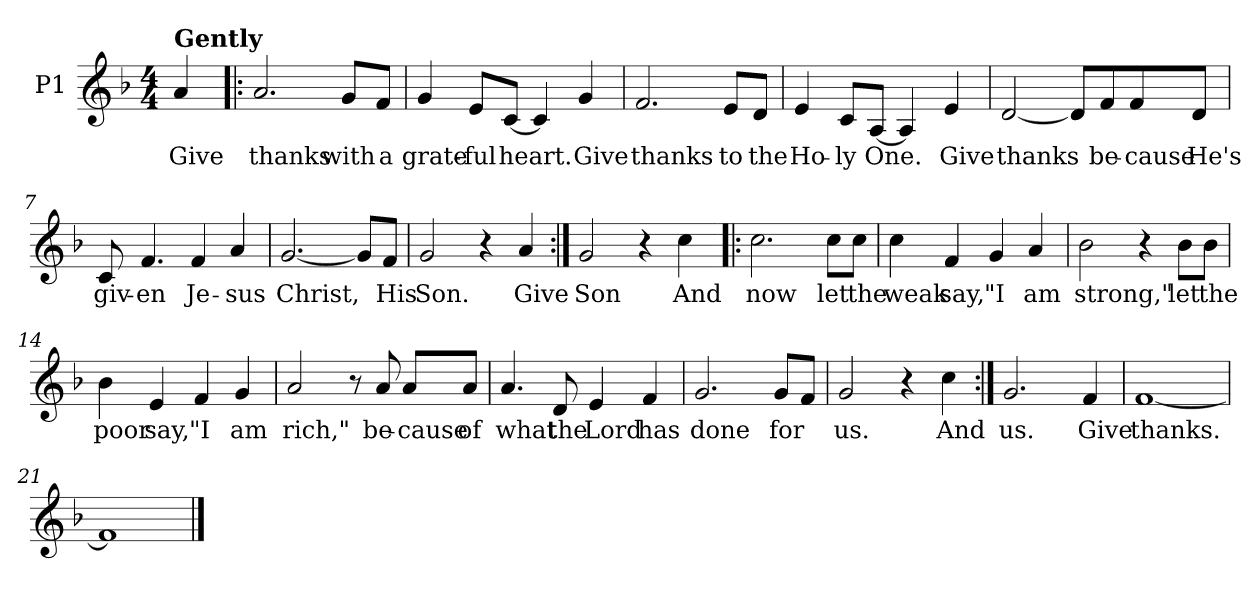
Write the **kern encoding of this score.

**kern	**text
*part1	*part1
*staff1	*staff1
*I"P1	*
!!LO:PB:g=z
*clefG2	*
*k[b-]	*
*F:	*
*M4/4	*
=1	=1
!LO:TX:a:B:t=Gently	!
!	!LO:LY:b:color=#000000
4ai/	Give
=2!|:	=2!|:
!	!LO:LY:b:color=#000000
2.ai/	thanks
!	!LO:LY:b:color=#000000
8gi/L	with
!	!LO:LY:b:color=#000000
8fi/J	a
=3	=3
!	!LO:LY:b:color=#000000
4gi/	grate-
!	!LO:LY:b:color=#000000
8ei/L	-ful
!	!LO:LY:b:color=#000000
[<8ci/J	heart.
4ci/]	.
!	!LO:LY:b:color=#000000
4gi/	Give
!!LO:LB:g=z
=4	=4
!	!LO:LY:b:color=#000000
2.fi/	thanks
!	!LO:LY:b:color=#000000
8ei/L	to
!	!LO:LY:b:color=#000000
8di/J	the
=5	=5
!	!LO:LY:b:color=#000000
4ei/	Ho-
!	!LO:LY:b:color=#000000
8ci/L	-ly
!	!LO:LY:b:color=#000000
[<8Ai/J	One.
4Ai/]	.
!	!LO:LY:b:color=#000000
4ei/	Give
=6	=6
!	!LO:LY:b:color=#000000
[<2di/	thanks
8di/L]	.
!	!LO:LY:b:color=#000000
8fi/	be-
!	!LO:LY:b:color=#000000
8fi/	-cause
!	!LO:LY:b:color=#000000
8di/J	He's
!!LO:LB:g=z
=7	=7
!	!LO:LY:b:color=#000000
8ci/	giv-
!	!LO:LY:b:color=#000000
4.fi/	-en
!	!LO:LY:b:color=#000000
4fi/	Je-
!	!LO:LY:b:color=#000000
4ai/	-sus
=8	=8
!	!LO:LY:b:color=#000000
[<2.gi/	Christ,
8gi/L]	.
!	!LO:LY:b:color=#000000
8fi/J	His
=9	=9
!	!LO:LY:b:color=#000000
2gi/	Son.
4r	.
!	!LO:LY:b:color=#000000
4ai/	Give
!!LO:LB:g=z
=10:|!	=10:|!
!	!LO:LY:b:color=#000000
2gi/	Son
4r	.
!	!LO:LY:b:color=#000000
4cci\	And
=11!|:	=11!|:
!	!LO:LY:b:color=#000000
2.cci\	now
!	!LO:LY:b:color=#000000
8cci\L	let
!	!LO:LY:b:color=#000000
8cci\J	the
=12	=12
!	!LO:LY:b:color=#000000
4cci\	weak
!	!LO:LY:b:color=#000000
4fi/	say,
!	!LO:LY:b:color=#000000
4gi/	"I
!	!LO:LY:b:color=#000000
4ai/	am
!!LO:LB:g=z
=13	=13
!	!LO:LY:b:color=#000000
2b-i\	strong,"
4r	.
!	!LO:LY:b:color=#000000
8b-i\L	let
!	!LO:LY:b:color=#000000
8b-i\J	the
=14	=14
!	!LO:LY:b:color=#000000
4b-i\	poor
!	!LO:LY:b:color=#000000
4ei/	say,
!	!LO:LY:b:color=#000000
4fi/	"I
!	!LO:LY:b:color=#000000
4gi/	am
=15	=15
!	!LO:LY:b:color=#000000
2ai/	rich,"
8r	.
!	!LO:LY:b:color=#000000
8ai/	be-
!	!LO:LY:b:color=#000000
8ai/L	-cause
!	!LO:LY:b:color=#000000
8ai/J	of
!!LO:LB:g=z
=16	=16
!	!LO:LY:b:color=#000000
4.ai/	what
!	!LO:LY:b:color=#000000
8di/	the
!	!LO:LY:b:color=#000000
4ei/	Lord
!	!LO:LY:b:color=#000000
4fi/	has
=17	=17
!	!LO:LY:b:color=#000000
2.gi/	done
!	!LO:LY:b:color=#000000
8gi/L	for
8fi/J	.
=18	=18
!	!LO:LY:b:color=#000000
2gi/	us.
4r	.
!	!LO:LY:b:color=#000000
4cci\	And
!!LO:LB:g=z
=19:|!	=19:|!
!	!LO:LY:b:color=#000000
2.gi/	us.
!	!LO:LY:b:color=#000000
4fi/	Give
=20	=20
!	!LO:LY:b:color=#000000
[<1fi	thanks.
=21	=21
1fi]	.
==	==
*-	*-
